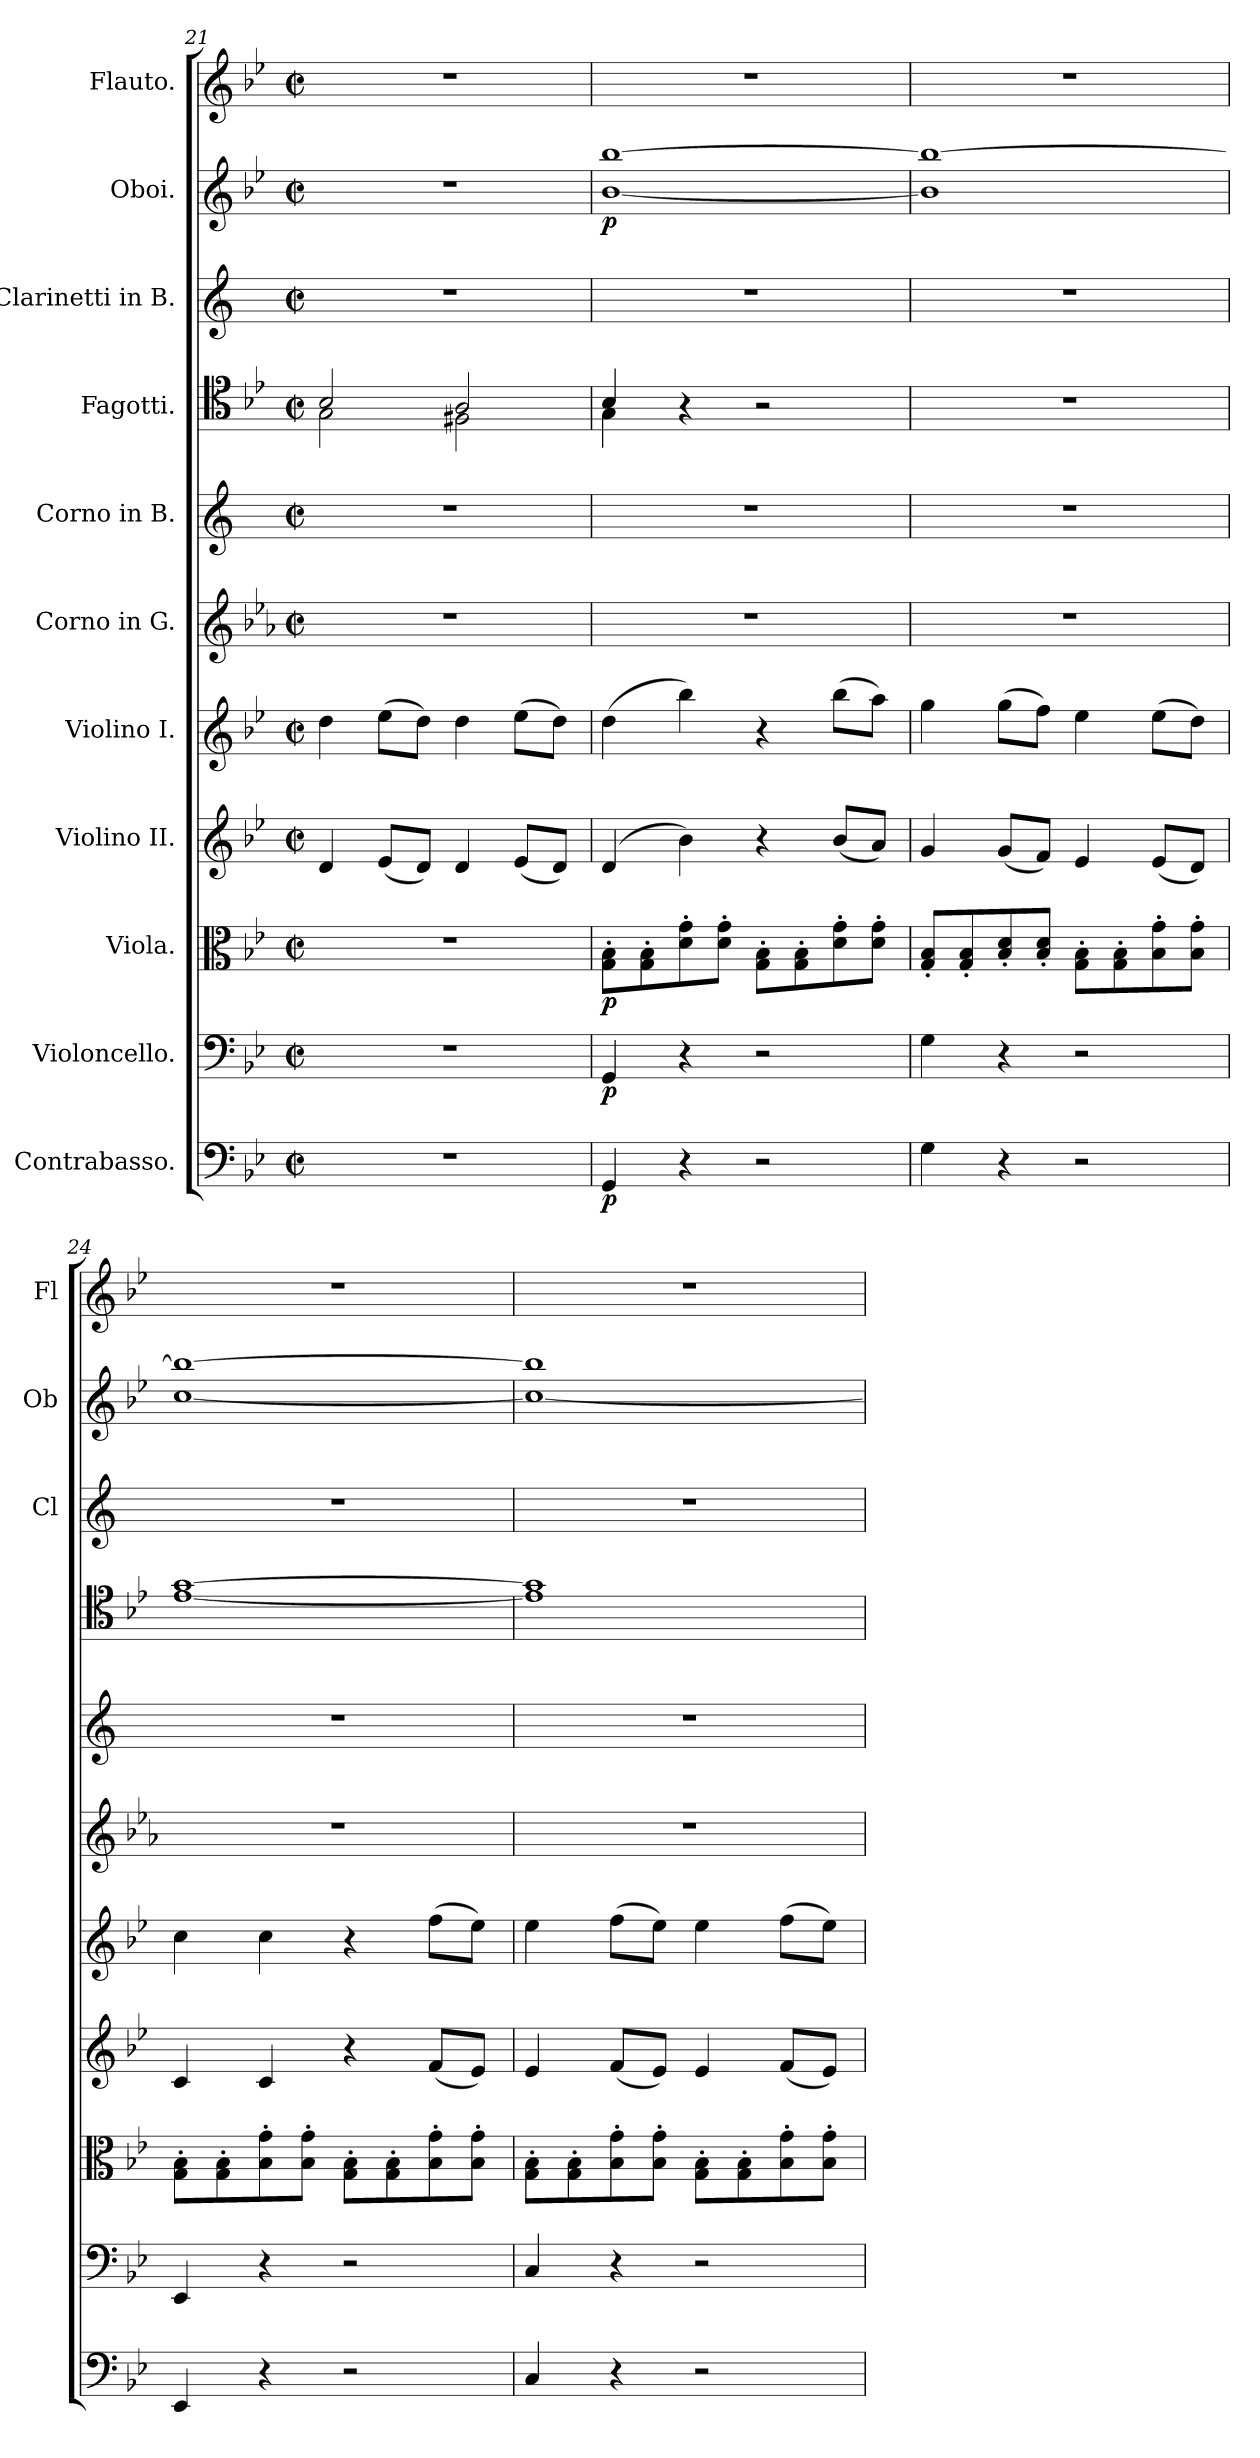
**kern	**dynam	**kern	**dynam	**kern	**dynam	**kern	**kern	**kern	**kern	**kern	**kern	**kern	**dynam	**kern
*part11	*part11	*part10	*part10	*part9	*part9	*part8	*part7	*part6	*part5	*part4	*part3	*part2	*part2	*part1
*staff11	*staff11	*staff10	*staff10	*staff9	*staff9	*staff8	*staff7	*staff6	*staff5	*staff4	*staff3	*staff2	*staff2	*staff1
*I"Contrabasso.	*	*I"Violoncello.	*	*I"Viola.	*	*I"Violino II.	*I"Violino I.	*I"Corno in G.	*I"Corno in B.	*I"Fagotti.	*I"Clarinetti in B.	*I"Oboi.	*	*I"Flauto.
*	*	*	*	*	*	*	*	*	*	*	*I'Cl	*I'Ob	*	*I'Fl
*clefF4	*	*clefF4	*	*clefC3	*	*clefG2	*clefG2	*clefG2	*clefG2	*clefC4	*clefG2	*clefG2	*	*clefG2
*ITrd7c12	*	*	*	*	*	*	*	*ITrd3c5	*ITrd1c2	*	*ITrd1c2	*	*	*
*k[b-e-]	*	*k[b-e-]	*	*k[b-e-]	*	*k[b-e-]	*k[b-e-]	*k[b-e-]	*k[b-e-]	*k[b-e-]	*k[b-e-]	*k[b-e-]	*	*k[b-e-]
*M2/2	*	*M2/2	*	*M2/2	*	*M2/2	*M2/2	*M2/2	*M2/2	*M2/2	*M2/2	*M2/2	*	*M2/2
*met(c|)	*	*met(c|)	*	*met(c|)	*	*met(c|)	*met(c|)	*met(c|)	*met(c|)	*met(c|)	*met(c|)	*met(c|)	*	*met(c|)
=21	=21	=21	=21	=21	=21	=21	=21	=21	=21	=21	=21	=21	=21	=21
*	*	*	*	*	*	*	*	*	*	*^	*	*	*	*
1r	.	1r	.	1r	.	4d/	4dd\	1r	1r	2B-/	2G\	1r	1r	.	1r
.	.	.	.	.	.	(<8e-/L	(>8ee-\L	.	.	.	.	.	.	.	.
.	.	.	.	.	.	8d/J)	8dd\J)	.	.	.	.	.	.	.	.
.	.	.	.	.	.	4d/	4dd\	.	.	2A/	2F#X\	.	.	.	.
.	.	.	.	.	.	(<8e-/L	(>8ee-\L	.	.	.	.	.	.	.	.
.	.	.	.	.	.	8d/J)	8dd\J)	.	.	.	.	.	.	.	.
=22	=22	=22	=22	=22	=22	=22	=22	=22	=22	=22	=22	=22	=22	=22	=22
!	!LO:DY:b	!	!LO:DY:b	!	!LO:DY:b	!	!	!	!	!	!	!	!	!LO:DY:b	!
4GGG/	p	4GG/	p	8G\' 8B-\'L	p	(>4d/	(>4dd\	1r	1r	4B-/	4G\	1r	[1b- [1bb-	p	1r
.	.	.	.	8G\' 8B-\'	.	.	.	.	.	.	.	.	.	.	.
4r	.	4r	.	8d\' 8g\'	.	4b-\)	4bb-\)	.	.	4r	2.ryy	.	.	.	.
.	.	.	.	8d\' 8g\'J	.	.	.	.	.	.	.	.	.	.	.
2r	.	2r	.	8G\' 8B-\'L	.	4r	4r	.	.	2r	.	.	.	.	.
.	.	.	.	8G\' 8B-\'	.	.	.	.	.	.	.	.	.	.	.
.	.	.	.	8d\' 8g\'	.	(<8b-/L	(>8bb-\L	.	.	.	.	.	.	.	.
.	.	.	.	8d\' 8g\'J	.	8a/J)	8aa\J)	.	.	.	.	.	.	.	.
*	*	*	*	*	*	*	*	*	*	*v	*v	*	*	*	*
=23	=23	=23	=23	=23	=23	=23	=23	=23	=23	=23	=23	=23	=23	=23
4GG\	.	4G\	.	8G/' 8B-/'L	.	4g/	4gg\	1r	1r	1r	1r	1b-] 1bb-_	.	1r
.	.	.	.	8G/' 8B-/'	.	.	.	.	.	.	.	.	.	.
4r	.	4r	.	8B-/' 8d/'	.	(<8g/L	(>8gg\L	.	.	.	.	.	.	.
.	.	.	.	8B-/' 8d/'J	.	8f/J)	8ff\J)	.	.	.	.	.	.	.
2r	.	2r	.	8G\' 8B-\'L	.	4e-/	4ee-\	.	.	.	.	.	.	.
.	.	.	.	8G\' 8B-\'	.	.	.	.	.	.	.	.	.	.
.	.	.	.	8B-\' 8g\'	.	(<8e-/L	(>8ee-\L	.	.	.	.	.	.	.
.	.	.	.	8B-\' 8g\'J	.	8d/J)	8dd\J)	.	.	.	.	.	.	.
=24	=24	=24	=24	=24	=24	=24	=24	=24	=24	=24	=24	=24	=24	=24
4EEE-/	.	4EE-/	.	8G\' 8B-\'L	.	4c/	4cc\	1r	1r	[1e- [1g	1r	[1cc 1bb-_	.	1r
.	.	.	.	8G\' 8B-\'	.	.	.	.	.	.	.	.	.	.
4r	.	4r	.	8B-\' 8g\'	.	4c/	4cc\	.	.	.	.	.	.	.
.	.	.	.	8B-\' 8g\'J	.	.	.	.	.	.	.	.	.	.
2r	.	2r	.	8G\' 8B-\'L	.	4r	4r	.	.	.	.	.	.	.
.	.	.	.	8G\' 8B-\'	.	.	.	.	.	.	.	.	.	.
.	.	.	.	8B-\' 8g\'	.	(<8f/L	(>8ff\L	.	.	.	.	.	.	.
.	.	.	.	8B-\' 8g\'J	.	8e-/J)	8ee-\J)	.	.	.	.	.	.	.
!!LO:LB:g=z
=25	=25	=25	=25	=25	=25	=25	=25	=25	=25	=25	=25	=25	=25	=25
4CC/	.	4C/	.	8G\' 8B-\'L	.	4e-/	4ee-\	1r	1r	1e-] 1g]	1r	1cc_ 1bb-]	.	1r
.	.	.	.	8G\' 8B-\'	.	.	.	.	.	.	.	.	.	.
4r	.	4r	.	8B-\' 8g\'	.	(<8f/L	(>8ff\L	.	.	.	.	.	.	.
.	.	.	.	8B-\' 8g\'J	.	8e-/J)	8ee-\J)	.	.	.	.	.	.	.
2r	.	2r	.	8G\' 8B-\'L	.	4e-/	4ee-\	.	.	.	.	.	.	.
.	.	.	.	8G\' 8B-\'	.	.	.	.	.	.	.	.	.	.
.	.	.	.	8B-\' 8g\'	.	(<8f/L	(>8ff\L	.	.	.	.	.	.	.
.	.	.	.	8B-\' 8g\'J	.	8e-/J)	8ee-\J)	.	.	.	.	.	.	.
=	=	=	=	=	=	=	=	=	=	=	=	=	=	=
*-	*-	*-	*-	*-	*-	*-	*-	*-	*-	*-	*-	*-	*-	*-
